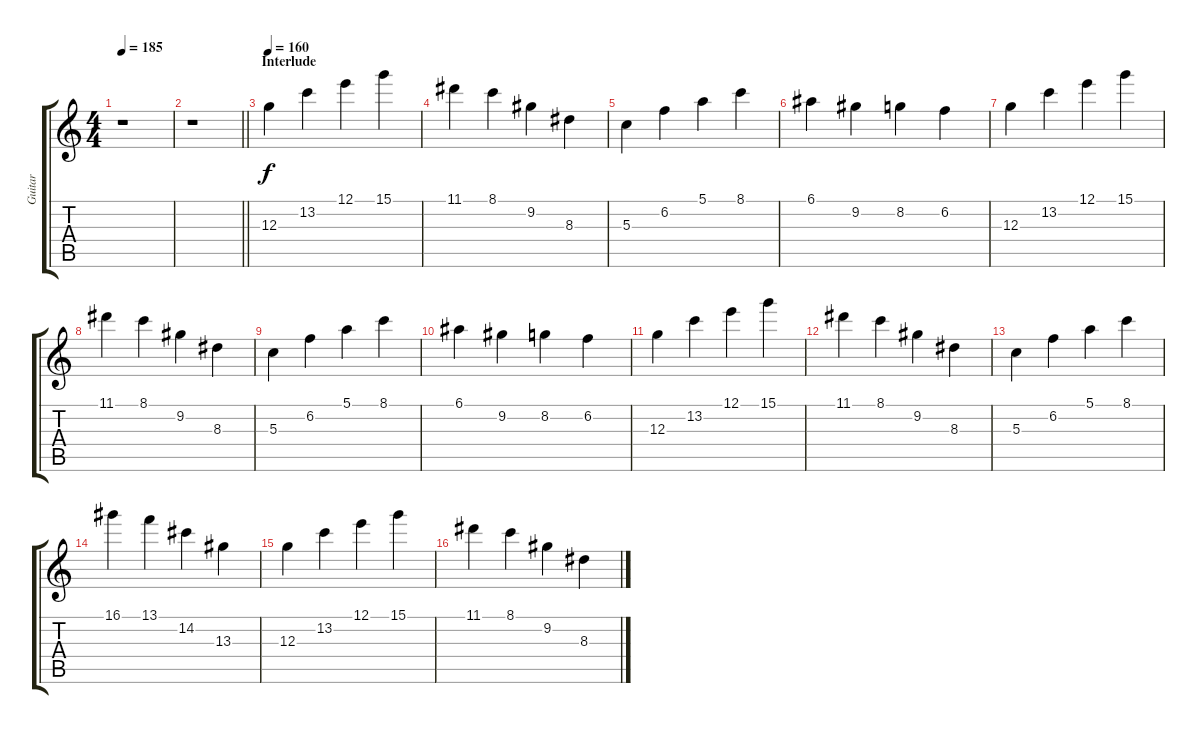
\track ("Guitar" "Guitar") {instrument distortionguitar}
\staff {score tabs}
\tuning (E4 B3 G3 D3 A2 E2) {hide}
\ts (4 4)
\tempo 185
\clef g2
\ks c
r.1{dy f} |
\barLineRight lightlight
r.1 |
\section ("" "Interlude")
\tempo 160
12.3.4 13.2.4 12.1.4 15.1.4 |
11.1.4 8.1.4 9.2.4 8.3.4 |
5.3.4 6.2.4 5.1.4 8.1.4 |
6.1.4 9.2.4 8.2.4 6.2.4 |
12.3.4 13.2.4 12.1.4 15.1.4 |
11.1.4 8.1.4 9.2.4 8.3.4 |
5.3.4 6.2.4 5.1.4 8.1.4 |
6.1.4 9.2.4 8.2.4 6.2.4 |
12.3.4 13.2.4 12.1.4 15.1.4 |
11.1.4 8.1.4 9.2.4 8.3.4 |
5.3.4 6.2.4 5.1.4 8.1.4 |
16.1.4 13.1.4 14.2.4 13.3.4 |
12.3.4 13.2.4 12.1.4 15.1.4 |
11.1.4 8.1.4 9.2.4 8.3.4
